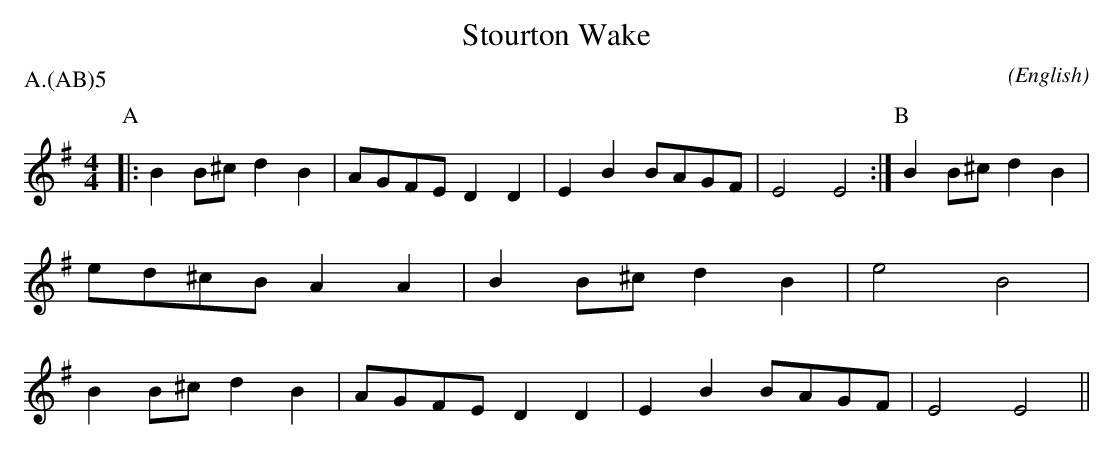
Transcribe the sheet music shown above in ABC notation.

X:1
T:Stourton Wake
M:4/4
C:
O:English
P:A.(AB)5
K:Em
P:A
|: B2  B^c  d2  B2 | AGFE   D2  D2  |  E2 B2  BAGF    | E4    E4    :|\
P:B
B2  B^c  d2  B2 | ed^cB  A2  A2  |  B2 B^c d2  B2  | e4    B4    |\
B2  B^c  d2  B2 | AGFE   D2  D2  |  E2 B2  BAGF    | E4    E4    ||
